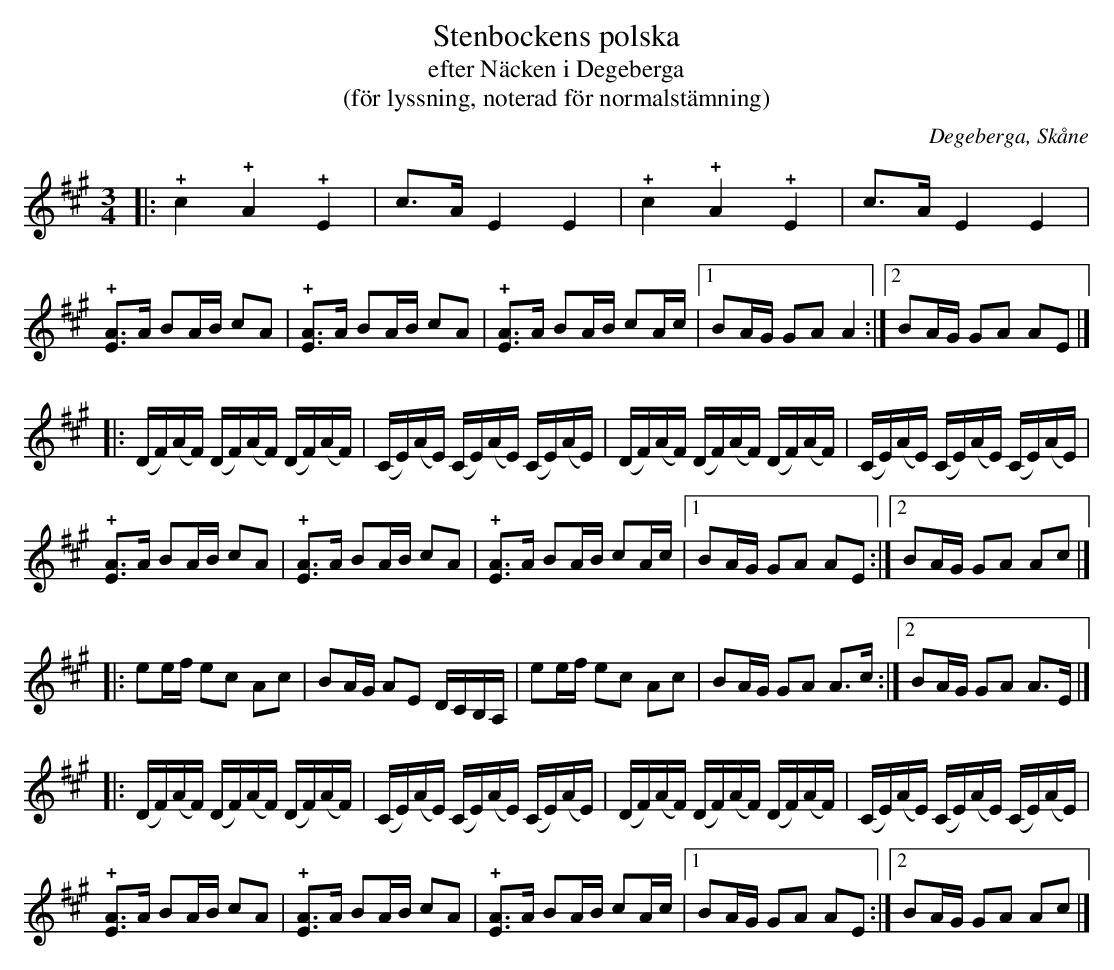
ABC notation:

X:1
T:Stenbockens polska
T:efter Näcken i Degeberga
T:(för lyssning, noterad för normalstämning)
O:Degeberga, Skåne
M:3/4
L:1/4
Q:100
K:A
[L:1/4]|: !+!c !+!A !+!E | c/>A/ E E | !+!c !+!A !+!E | c/>A/ E E |
[L:1/8] !+![EA]>A BA/B/ cA | !+![EA]>A BA/B/ cA | !+![EA]>A BA/B/ cA/c/ |1 BA/G/ GA A2 :|2 BA/G/ GA AE |]
[L:1/16]|: (DF)(AF) (DF)(AF) (DF)(AF) | (CE)(AE) (CE)(AE) (CE)(AE) | (DF)(AF) (DF)(AF) (DF)(AF) | (CE)(AE) (CE)(AE) (CE)(AE) |
[L:1/8] !+![EA]>A BA/B/ cA | !+![EA]>A BA/B/ cA | !+![EA]>A BA/B/ cA/c/ |1 BA/G/ GA AE :|2 BA/G/ GA Ac |]
[L:1/8] |: ee/f/ ec Ac | BA/G/ AE D/C/B,/A,/ | ee/f/ ec Ac | BA/G/ GA A>c :|2 BA/G/ GA A>E |]
[L:1/16]|: (DF)(AF) (DF)(AF) (DF)(AF) | (CE)(AE) (CE)(AE) (CE)(AE) | (DF)(AF) (DF)(AF) (DF)(AF) | (CE)(AE) (CE)(AE) (CE)(AE) |
[L:1/8] !+![EA]>A BA/B/ cA | !+![EA]>A BA/B/ cA | !+![EA]>A BA/B/ cA/c/ |1 BA/G/ GA AE :|2 BA/G/ GA Ac |]
